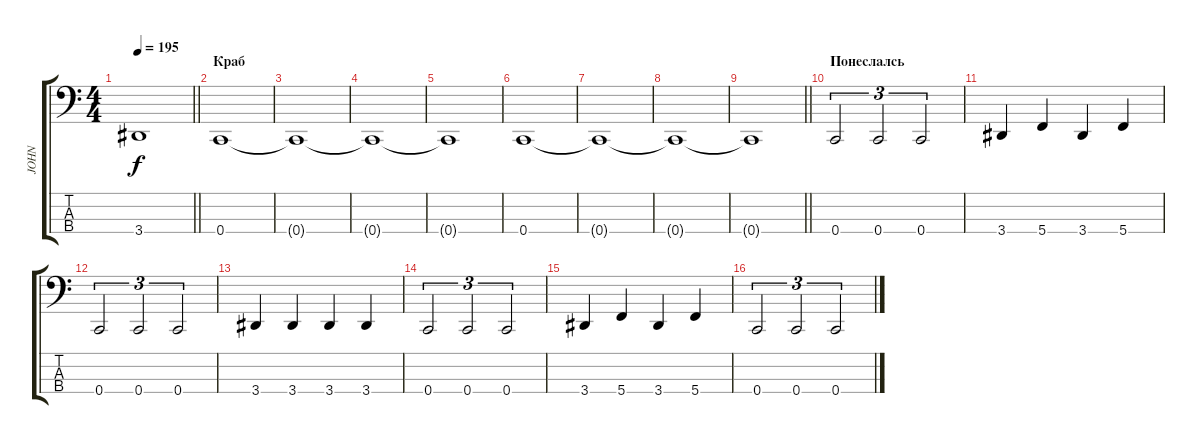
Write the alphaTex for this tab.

\track ("JOHN" "JOHN") {instrument electricbasspick}
\staff {score tabs}
\tuning (F2 C2 G1 C1) {hide}
\ts (4 4)
\tempo 195
\clef f4
\barLineRight lightlight
\ks c
3.4.1{dy f} |
\section ("" "Краб")
0.4.1 |
0.4{t}.1 |
0.4{t}.1 |
0.4{t}.1 |
0.4.1 |
0.4{t}.1 |
0.4{t}.1 |
\barLineRight lightlight
0.4{t}.1 |
\section ("" "Понеслалсь")
0.4.2{tu (3 2)} 0.4.2{tu (3 2)} 0.4.2{tu (3 2)} |
3.4.4 5.4.4 3.4.4 5.4.4 |
0.4.2{tu (3 2)} 0.4.2{tu (3 2)} 0.4.2{tu (3 2)} |
3.4.4 3.4.4 3.4.4 3.4.4 |
0.4.2{tu (3 2)} 0.4.2{tu (3 2)} 0.4.2{tu (3 2)} |
3.4.4 5.4.4 3.4.4 5.4.4 |
0.4.2{tu (3 2)} 0.4.2{tu (3 2)} 0.4.2{tu (3 2)}
